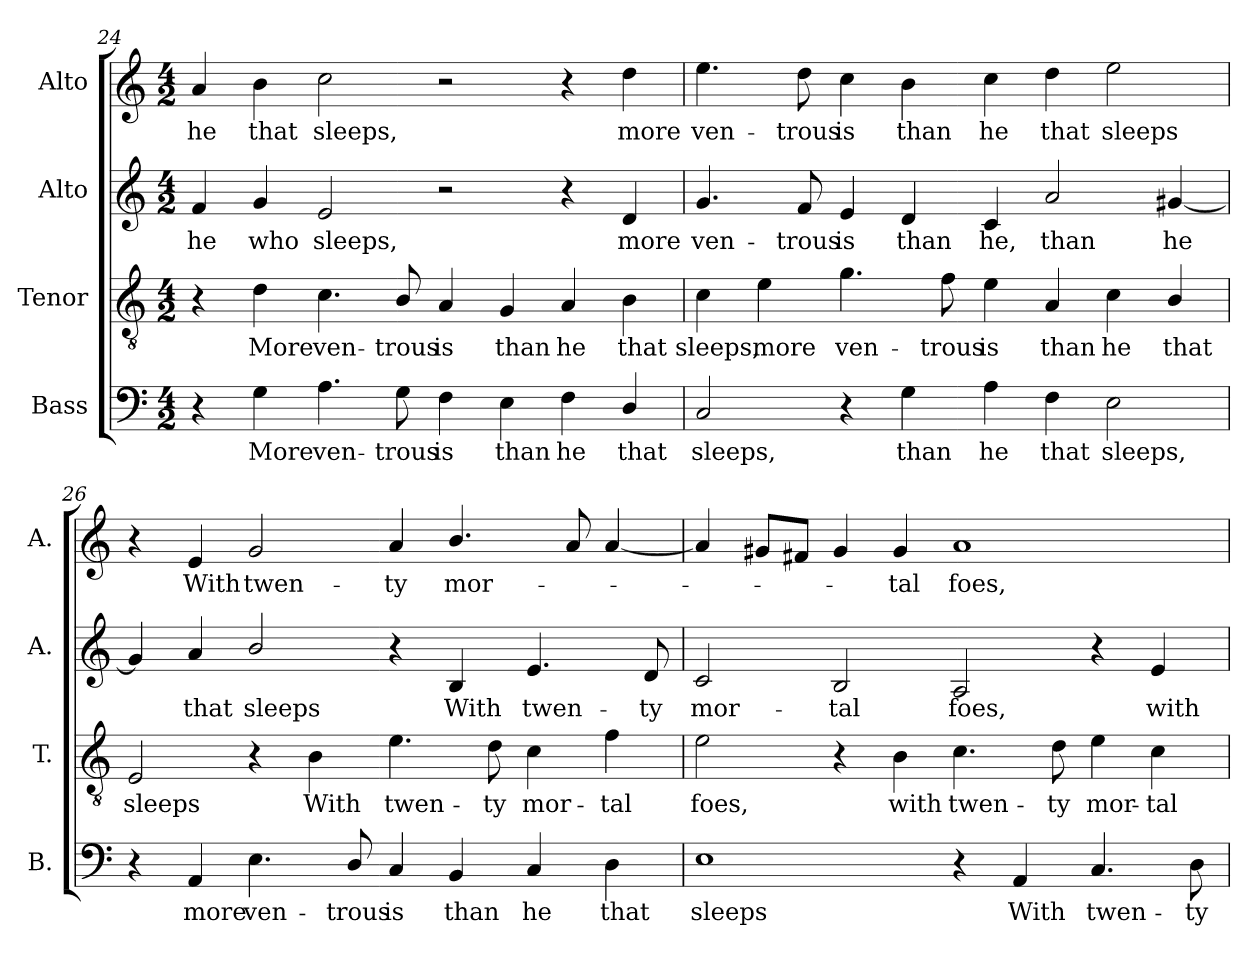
**kern	**text	**kern	**text	**kern	**text	**kern	**text
*part4	*part4	*part3	*part3	*part2	*part2	*part1	*part1
*staff4	*staff4	*staff3	*staff3	*staff2	*staff2	*staff1	*staff1
*I"Bass	*	*I"Tenor	*	*I"Alto	*	*I"Alto	*
*I'B.	*	*I'T.	*	*I'A.	*	*I'A.	*
*clefF4	*	*clefGv2	*	*clefG2	*	*clefG2	*
*	*	*ITrd7c12	*	*	*	*	*
*k[]	*	*k[]	*	*k[]	*	*k[]	*
*C:	*	*C:	*	*C:	*	*C:	*
*M4/2	*	*M4/2	*	*M4/2	*	*M4/2	*
=24	=24	=24	=24	=24	=24	=24	=24
!	!	!	!	!	!LO:LY:b:color=#000000	!	!
!	!	!	!	!	!	!	!LO:LY:b:color=#000000
4r	.	4r	.	4fi/	he	4ai/	he
!	!LO:LY:b:color=#000000	!	!	!	!	!	!
!	!	!	!LO:LY:b:color=#000000	!	!	!	!
!	!	!	!	!	!LO:LY:b:color=#000000	!	!
!	!	!	!	!	!	!	!LO:LY:b:color=#000000
4Gi\	More	4Di\	More	4gi/	who	4bi\	that
!	!LO:LY:b:color=#000000	!	!	!	!	!	!
!	!	!	!LO:LY:b:color=#000000	!	!	!	!
!	!	!	!	!	!LO:LY:b:color=#000000	!	!
!	!	!	!	!	!	!	!LO:LY:b:color=#000000
4.Ai\	ven-	4.Ci\	ven-	2ei/	sleeps,	2cci\	sleeps,
!	!LO:LY:b:color=#000000	!	!	!	!	!	!
!	!	!	!LO:LY:b:color=#000000	!	!	!	!
8Gi\	-trous	8BBi/	-trous	.	.	.	.
!	!LO:LY:b:color=#000000	!	!	!	!	!	!
!	!	!	!LO:LY:b:color=#000000	!	!	!	!
4Fi\	is	4AAi/	is	2r	.	2r	.
!	!LO:LY:b:color=#000000	!	!	!	!	!	!
!	!	!	!LO:LY:b:color=#000000	!	!	!	!
4Ei\	than	4GGi/	than	.	.	.	.
!	!LO:LY:b:color=#000000	!	!	!	!	!	!
!	!	!	!LO:LY:b:color=#000000	!	!	!	!
4Fi\	he	4AAi/	he	4r	.	4r	.
!	!LO:LY:b:color=#000000	!	!	!	!	!	!
!	!	!	!LO:LY:b:color=#000000	!	!	!	!
!	!	!	!	!	!LO:LY:b:color=#000000	!	!
!	!	!	!	!	!	!	!LO:LY:b:color=#000000
4Di/	that	4BBi\	that	4di/	more	4ddi\	more
=25	=25	=25	=25	=25	=25	=25	=25
!	!LO:LY:b:color=#000000	!	!	!	!	!	!
!	!	!	!LO:LY:b:color=#000000	!	!	!	!
!	!	!	!	!	!LO:LY:b:color=#000000	!	!
!	!	!	!	!	!	!	!LO:LY:b:color=#000000
2Ci/	sleeps,	4Ci\	sleeps,	4.gi/	ven-	4.eei\	ven-
!	!	!	!LO:LY:b:color=#000000	!	!	!	!
.	.	4Ei\	more	.	.	.	.
!	!	!	!	!	!LO:LY:b:color=#000000	!	!
!	!	!	!	!	!	!	!LO:LY:b:color=#000000
.	.	.	.	8fi/	-trous	8ddi\	-trous
!	!	!	!LO:LY:b:color=#000000	!	!	!	!
!	!	!	!	!	!LO:LY:b:color=#000000	!	!
!	!	!	!	!	!	!	!LO:LY:b:color=#000000
4r	.	4.Gi\	ven-	4ei/	is	4cci\	is
!	!LO:LY:b:color=#000000	!	!	!	!	!	!
!	!	!	!	!	!LO:LY:b:color=#000000	!	!
!	!	!	!	!	!	!	!LO:LY:b:color=#000000
4Gi\	than	.	.	4di/	than	4bi\	than
!	!	!	!LO:LY:b:color=#000000	!	!	!	!
.	.	8Fi\	-trous	.	.	.	.
!	!LO:LY:b:color=#000000	!	!	!	!	!	!
!	!	!	!LO:LY:b:color=#000000	!	!	!	!
!	!	!	!	!	!LO:LY:b:color=#000000	!	!
!	!	!	!	!	!	!	!LO:LY:b:color=#000000
4Ai\	he	4Ei\	is	4ci/	he,	4cci\	he
!	!LO:LY:b:color=#000000	!	!	!	!	!	!
!	!	!	!LO:LY:b:color=#000000	!	!	!	!
!	!	!	!	!	!LO:LY:b:color=#000000	!	!
!	!	!	!	!	!	!	!LO:LY:b:color=#000000
4Fi\	that	4AAi/	than	2ai/	than	4ddi\	that
!	!LO:LY:b:color=#000000	!	!	!	!	!	!
!	!	!	!LO:LY:b:color=#000000	!	!	!	!
!	!	!	!	!	!	!	!LO:LY:b:color=#000000
2Ei\	sleeps,	4Ci\	he	.	.	2eei\	sleeps
!	!	!	!LO:LY:b:color=#000000	!	!	!	!
!	!	!	!	!	!LO:LY:b:color=#000000	!	!
.	.	4BBi/	that	[4g#Xi/	he	.	.
!!LO:LB:g=z
=26	=26	=26	=26	=26	=26	=26	=26
!	!	!	!LO:LY:b:color=#000000	!	!	!	!
4r	.	2EEi/	sleeps	4g#i/]	.	4r	.
!	!LO:LY:b:color=#000000	!	!	!	!	!	!
!	!	!	!	!	!LO:LY:b:color=#000000	!	!
!	!	!	!	!	!	!	!LO:LY:b:color=#000000
4AAi/	more	.	.	4ai/	that	4ei/	With
!	!LO:LY:b:color=#000000	!	!	!	!	!	!
!	!	!	!	!	!LO:LY:b:color=#000000	!	!
!	!	!	!	!	!	!	!LO:LY:b:color=#000000
4.Ei\	ven-	4r	.	2bi/	sleeps	2gi/	twen-
!	!	!	!LO:LY:b:color=#000000	!	!	!	!
.	.	4BBi\	With	.	.	.	.
!	!LO:LY:b:color=#000000	!	!	!	!	!	!
8Di/	-trous	.	.	.	.	.	.
!	!LO:LY:b:color=#000000	!	!	!	!	!	!
!	!	!	!LO:LY:b:color=#000000	!	!	!	!
!	!	!	!	!	!	!	!LO:LY:b:color=#000000
4Ci/	is	4.Ei\	twen-	4r	.	4ai/	-ty
!	!LO:LY:b:color=#000000	!	!	!	!	!	!
!	!	!	!	!	!LO:LY:b:color=#000000	!	!
!	!	!	!	!	!	!	!LO:LY:b:color=#000000
4BBi/	than	.	.	4Bi/	With	4.bi/	mor-
!	!	!	!LO:LY:b:color=#000000	!	!	!	!
.	.	8Di\	-ty	.	.	.	.
!	!LO:LY:b:color=#000000	!	!	!	!	!	!
!	!	!	!LO:LY:b:color=#000000	!	!	!	!
!	!	!	!	!	!LO:LY:b:color=#000000	!	!
4Ci/	he	4Ci\	mor-	4.ei/	twen-	.	.
.	.	.	.	.	.	8ai/	.
!	!LO:LY:b:color=#000000	!	!	!	!	!	!
!	!	!	!LO:LY:b:color=#000000	!	!	!	!
4Di\	that	4Fi\	-tal	.	.	[4ai/	.
!	!	!	!	!	!LO:LY:b:color=#000000	!	!
.	.	.	.	8di/	-ty	.	.
=27	=27	=27	=27	=27	=27	=27	=27
!	!LO:LY:b:color=#000000	!	!	!	!	!	!
!	!	!	!LO:LY:b:color=#000000	!	!	!	!
!	!	!	!	!	!LO:LY:b:color=#000000	!	!
1Ei	sleeps	2Ei\	foes,	2ci/	mor-	4ai/]	.
.	.	.	.	.	.	8g#Xi/L	.
.	.	.	.	.	.	8f#Xi/J	.
!	!	!	!	!	!LO:LY:b:color=#000000	!	!
.	.	4r	.	2Bi/	-tal	4g#i/	.
!	!	!	!LO:LY:b:color=#000000	!	!	!	!
!	!	!	!	!	!	!	!LO:LY:b:color=#000000
.	.	4BBi\	with	.	.	4g#i/	-tal
!	!	!	!LO:LY:b:color=#000000	!	!	!	!
!	!	!	!	!	!LO:LY:b:color=#000000	!	!
!	!	!	!	!	!	!	!LO:LY:b:color=#000000
4r	.	4.Ci\	twen-	2Ai/	foes,	1ai	foes,
!	!LO:LY:b:color=#000000	!	!	!	!	!	!
4AAi/	With	.	.	.	.	.	.
!	!	!	!LO:LY:b:color=#000000	!	!	!	!
.	.	8Di\	-ty	.	.	.	.
!	!LO:LY:b:color=#000000	!	!	!	!	!	!
!	!	!	!LO:LY:b:color=#000000	!	!	!	!
4.Ci/	twen-	4Ei\	mor-	4r	.	.	.
!	!	!	!LO:LY:b:color=#000000	!	!	!	!
!	!	!	!	!	!LO:LY:b:color=#000000	!	!
.	.	4Ci\	-tal	4ei/	with	.	.
!	!LO:LY:b:color=#000000	!	!	!	!	!	!
8Di\	-ty	.	.	.	.	.	.
=	=	=	=	=	=	=	=
*-	*-	*-	*-	*-	*-	*-	*-
